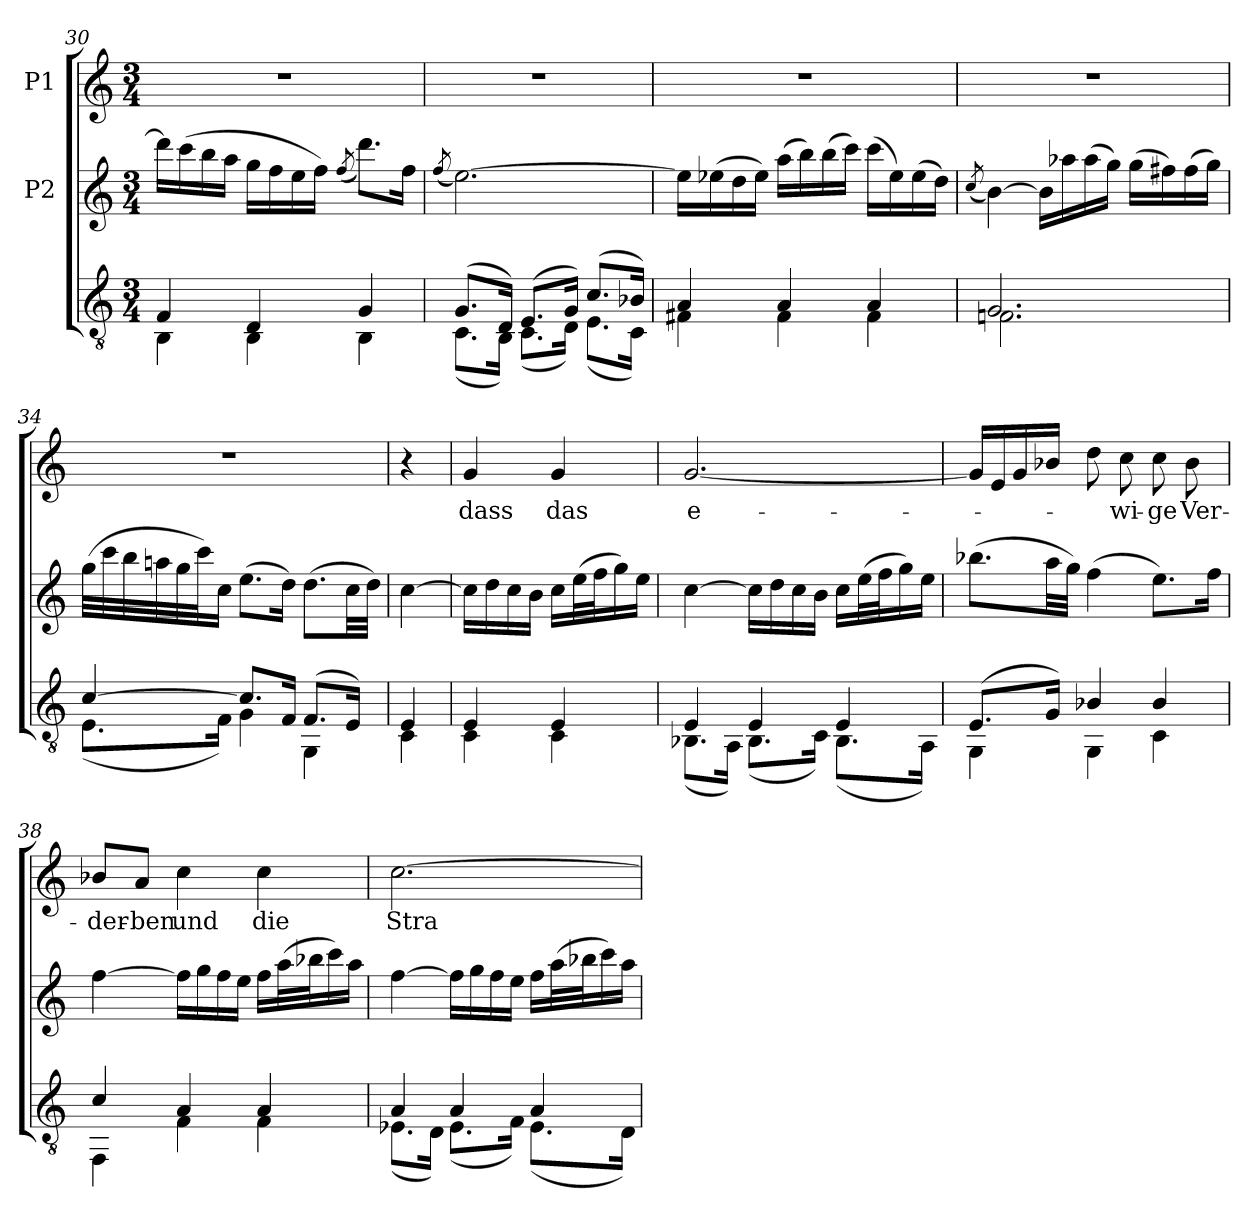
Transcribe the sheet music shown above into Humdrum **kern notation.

**kern	**kern	**kern	**text
*part3	*part2	*part1	*part1
*staff3	*staff2	*staff1	*staff1
*	*I"P2	*I"P1	*
*clefGv2	*clefG2	*clefG2	*
*k[]	*k[]	*k[]	*
*C:	*C:	*C:	*
*M3/4	*M3/4	*M3/4	*
=30	=30	=30	=30
*^	*	*	*
!	!	!	!LO:N:vis=1	!
4Fi/	4BBi\	16dddi\LL]	2.r	.
.	.	(16ccci\	.	.
.	.	16bbi\	.	.
.	.	16aai\JJ	.	.
4Di/	4BBi\	16ggi\LL	.	.
.	.	16ffi\	.	.
.	.	16eei\	.	.
.	.	16ffi\JJ)	.	.
.	.	(8qffi/	.	.
4Gi/	4BBi\	8.dddi\L)	.	.
.	.	16ffi\Jk	.	.
=31	=31	=31	=31	=31
.	.	(8qffi/	.	.
!	!	!	!LO:N:vis=1	!
(8.Gi/L	(8.Ci\L	[>2.eei\)	2.r	.
16Di/Jk)	16BBi\Jk)	.	.	.
(8.Ei/L	(8.Ci\L	.	.	.
16Gi/Jk)	16Di\Jk)	.	.	.
(8.ci/L	(8.Ei\L	.	.	.
16B-Xi/Jk)	16Ci\Jk)	.	.	.
=32	=32	=32	=32	=32
!	!	!	!LO:N:vis=1	!
4Ai/	4F#Xi\	16eei\LL]	2.r	.
.	.	(16ee-Xi\	.	.
.	.	16ddi\	.	.
.	.	16ee-i\JJ)	.	.
4Ai/	4F#i\	(16aai\LL	.	.
.	.	16bbi\)	.	.
.	.	(16bbi\	.	.
.	.	16ccci\JJ)	.	.
4Ai/	4F#i\	(16ccci\LL	.	.
.	.	16ee-i\)	.	.
.	.	(16ee-i\	.	.
.	.	16ddi\JJ)	.	.
!!LO:LB:g=z
=33	=33	=33	=33	=33
.	.	(8qcci/	.	.
!	!	!	!LO:N:vis=1	!
2.Gi/	2.Fni\	[>4bi\)	2.r	.
.	.	16bi\LL]	.	.
.	.	16aa-Xi\	.	.
.	.	(16aa-i\	.	.
.	.	16ggi\JJ)	.	.
.	.	(16ggi\LL	.	.
.	.	16ff#Xi\)	.	.
.	.	(16ff#i\	.	.
.	.	16ggi\JJ)	.	.
=34	=34	=34	=34	=34
!	!	!	!LO:N:vis=1	!
[>4ci/	(8.Ei\L	(32ggi\LLL	2.r	.
.	.	32ccci\	.	.
.	.	32bbi\	.	.
.	.	32aani\	.	.
.	.	32ggi\	.	.
.	.	32ccci\J)	.	.
.	16Fi\Jk)	16cci\JJ	.	.
8.ci/L]	4Gi\	(8.eei\L	.	.
16Fi/Jk	.	16ddi\Jk)	.	.
(8.Fi/L	4GGi\	(8.ddi\L	.	.
16Ei/Jk)	.	32cci\LL	.	.
.	.	32ddi\JJJ)	.	.
=35	=35	=35	=35	=35
4Ei/	4Ci\	[>4cci\	4r	.
!!LO:PB:g=z
=35	=35	=35	=35	=35
!	!	!	!	!LO:LY:b:color=#000000
4Ei/	4Ci\	16cci\LL]	4gi/	dass
.	.	16ddi\	.	.
.	.	16cci\	.	.
.	.	16bi\JJ	.	.
!	!	!	!	!LO:LY:b:color=#000000
4Ei/	4Ci\	16cci\LL	4gi/	das
.	.	(32eei\L	.	.
.	.	32ffi\J	.	.
.	.	16ggi\)	.	.
.	.	16eei\JJ	.	.
=36	=36	=36	=36	=36
!	!	!	!	!LO:LY:b:color=#000000
4Ei/	(8.BB-Xi\L	[>4cci\	[<2.gi/	e-
.	16AAi\Jk)	.	.	.
4Ei/	(8.BB-i\L	16cci\LL]	.	.
.	.	16ddi\	.	.
.	.	16cci\	.	.
.	16Ci\Jk)	16bi\JJ	.	.
4Ei/	(8.BB-i\L	16cci\LL	.	.
.	.	(32eei\L	.	.
.	.	32ffi\J	.	.
.	.	16ggi\)	.	.
.	16AAi\Jk)	16eei\JJ	.	.
=37	=37	=37	=37	=37
(8.Ei/L	4GGi\	(8.bb-Xi\L	16gi/LL]	.
.	.	.	16ei/	.
.	.	.	16gi/	.
16Gi/Jk)	.	32aai\LL	16b-Xi/JJ	.
.	.	32ggi\JJJ)	.	.
4B-Xi/	4GGi\	(4ffi\	8ddi\	.
!	!	!	!	!LO:LY:b:color=#000000
.	.	.	8cci\	-wi-
!	!	!	!	!LO:LY:b:color=#000000
4B-i/	4Ci\	8.eei\L)	8cci\	-ge
!	!	!	!	!LO:LY:b:color=#000000
.	.	.	8b-i\	Ver-
.	.	16ffi\Jk	.	.
=38	=38	=38	=38	=38
!	!	!	!	!LO:LY:b:color=#000000
4ci/	4FFi\	[>4ffi\	8b-Xi/L	-der-
!	!	!	!	!LO:LY:b:color=#000000
.	.	.	8ai/J	-ben
!	!	!	!	!LO:LY:b:color=#000000
4Ai/	4Fi\	16ffi\LL]	4cci\	und
.	.	16ggi\	.	.
.	.	16ffi\	.	.
.	.	16eei\JJ	.	.
!	!	!	!	!LO:LY:b:color=#000000
4Ai/	4Fi\	16ffi\LL	4cci\	die
.	.	(32aai\L	.	.
.	.	32bb-Xi\J	.	.
.	.	16ccci\)	.	.
.	.	16aai\JJ	.	.
=39	=39	=39	=39	=39
!	!	!	!	!LO:LY:b:color=#000000
4Ai/	(8.E-Xi\L	[>4ffi\	[>2.cci\	Stra-
.	16Di\Jk)	.	.	.
4Ai/	(8.E-i\L	16ffi\LL]	.	.
.	.	16ggi\	.	.
.	.	16ffi\	.	.
.	16Fi\Jk)	16eei\JJ	.	.
4Ai/	(8.E-i\L	16ffi\LL	.	.
.	.	(32aai\L	.	.
.	.	32bb-Xi\J	.	.
.	.	16ccci\)	.	.
.	16Di\Jk)	16aai\JJ	.	.
*v	*v	*	*	*
=	=	=	=
*-	*-	*-	*-
